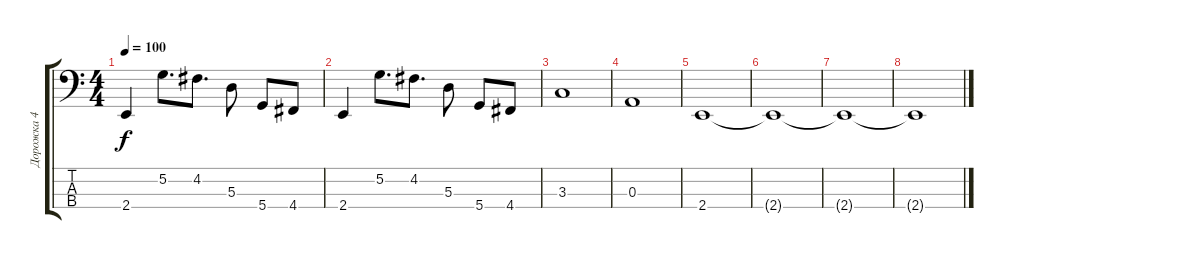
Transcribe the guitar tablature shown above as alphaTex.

\track ("Дорожка 4" "Дорожка 4") {instrument electricbasspick}
\staff {score tabs}
\tuning (G2 D2 A1 D1) {hide}
\ts (4 4)
\tempo 100
\clef f4
\ks c
2.4.4{dy f} 5.2.8{d} 4.2.8{d} 5.3.8 5.4.8 4.4.8 |
2.4.4 5.2.8{d} 4.2.8{d} 5.3.8 5.4.8 4.4.8 |
3.3.1 |
0.3.1 |
2.4.1 |
2.4{t}.1 |
2.4{t}.1 |
2.4{t}.1
